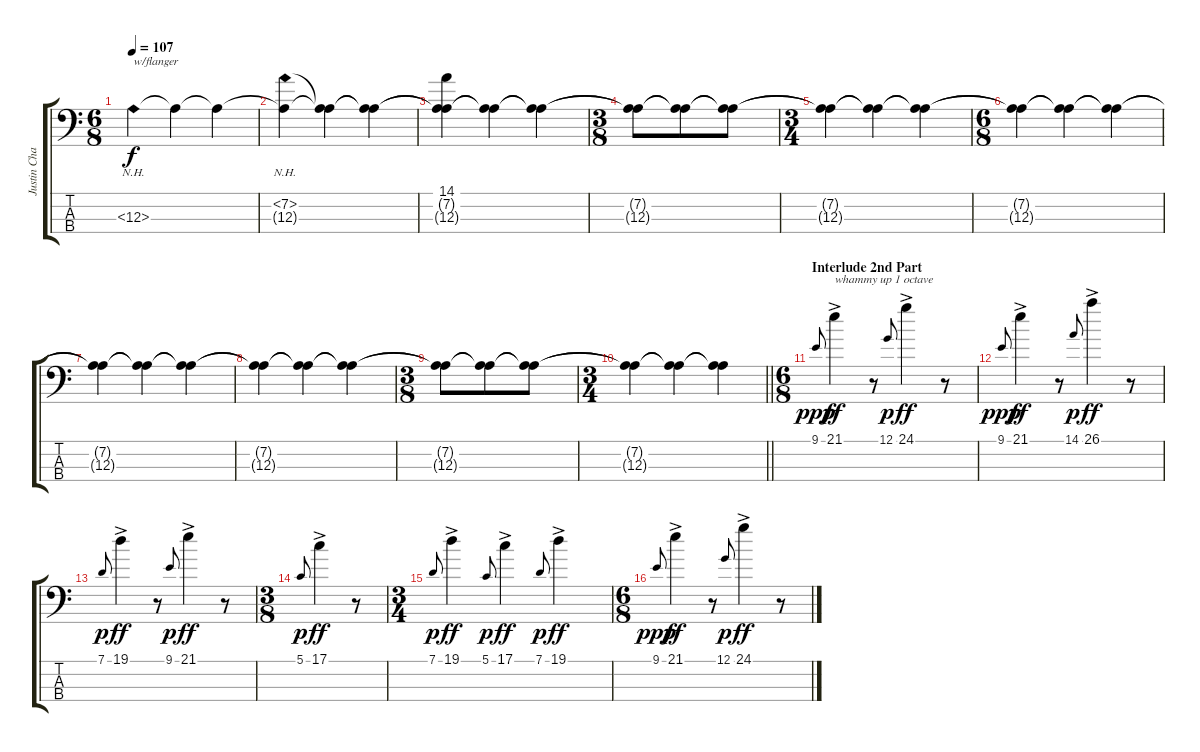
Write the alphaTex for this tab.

\track ("Justin Chancellor" "Justin Cha") {instrument electricbasspick}
\staff {score tabs}
\tuning (G2 D2 A1 D1) {hide}
\ts (6 8)
\tempo 107
\clef f4
\ks c
12.3{nh}.4{txt "w/flanger" dy f instrument electricbasspick} 12.3{t}.4 12.3{t}.4 |
(7.2{nh} 12.3{t}).4 (7.2{t} 12.3{t}).4 (7.2{t} 12.3{t}).4 |
(14.1 7.2{t} 12.3{t}).4 (7.2{t} 12.3{t}).4 (7.2{t} 12.3{t}).4 |
\ts (3 8)
(7.2{t} 12.3{t}).8 (7.2{t} 12.3{t}).8 (7.2{t} 12.3{t}).8 |
\ts (3 4)
(7.2{t} 12.3{t}).4 (7.2{t} 12.3{t}).4 (7.2{t} 12.3{t}).4 |
\ts (6 8)
(7.2{t} 12.3{t}).4 (7.2{t} 12.3{t}).4 (7.2{t} 12.3{t}).4 |
(7.2{t} 12.3{t}).4 (7.2{t} 12.3{t}).4 (7.2{t} 12.3{t}).4 |
(7.2{t} 12.3{t}).4 (7.2{t} 12.3{t}).4 (7.2{t} 12.3{t}).4 |
\ts (3 8)
(7.2{t} 12.3{t}).8 (7.2{t} 12.3{t}).8 (7.2{t} 12.3{t}).8 |
\ts (3 4)
\barLineRight lightlight
(7.2{t} 12.3{t}).4 (7.2{t} 12.3{t}).4 (7.2{t} 12.3{t}).4 |
\ts (6 8)
\section ("" "Interlude 2nd Part")
9.1.8{gr onbeat dy ppp} 21.1{ac}.4{txt "whammy up 1 octave" dy ff} r.8 12.1.8{gr onbeat dy p} 24.1{ac}.4{dy ff} r.8 |
9.1.8{gr onbeat dy ppp} 21.1{ac}.4{dy ff} r.8 14.1.8{gr onbeat dy p} 26.1{ac}.4{dy ff} r.8 |
7.1.8{gr onbeat dy p} 19.1{ac}.4{dy ff} r.8 9.1.8{gr onbeat dy p} 21.1{ac}.4{dy ff} r.8 |
\ts (3 8)
5.1.8{gr onbeat dy p} 17.1{ac}.4{dy ff} r.8 |
\ts (3 4)
7.1.8{gr onbeat dy p} 19.1{ac}.4{dy ff} 5.1.8{gr onbeat dy p} 17.1{ac}.4{dy ff} 7.1.8{gr onbeat dy p} 19.1{ac}.4{dy ff} |
\ts (6 8)
9.1.8{gr onbeat dy ppp} 21.1{ac}.4{dy ff} r.8 12.1.8{gr onbeat dy p} 24.1{ac}.4{dy ff} r.8
